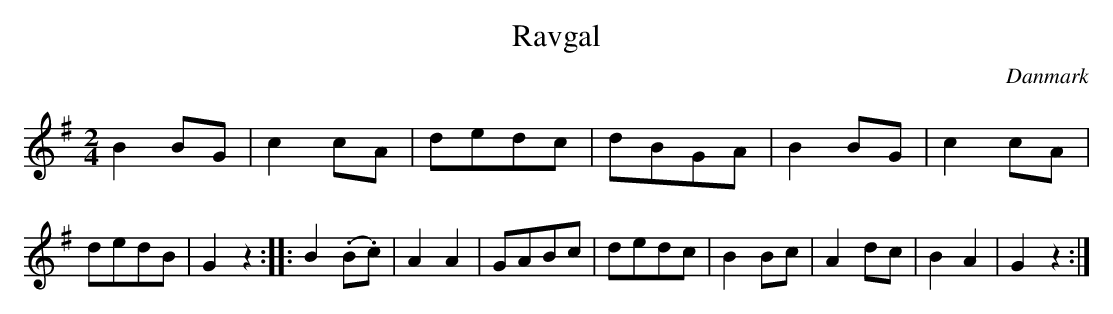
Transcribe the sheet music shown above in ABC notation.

X:1
T: Ravgal
O:Danmark
M: 2/4
L: 1/8
K: G
B2 BG|c2 cA|dedc|dBGA|B2 BG|c2 cA|dedB|G2 z2:|\
|:B2 (.B.c)|A2 A2|GABc|dedc|B2 Bc|A2 dc|B2 A2|G2 z2:|
